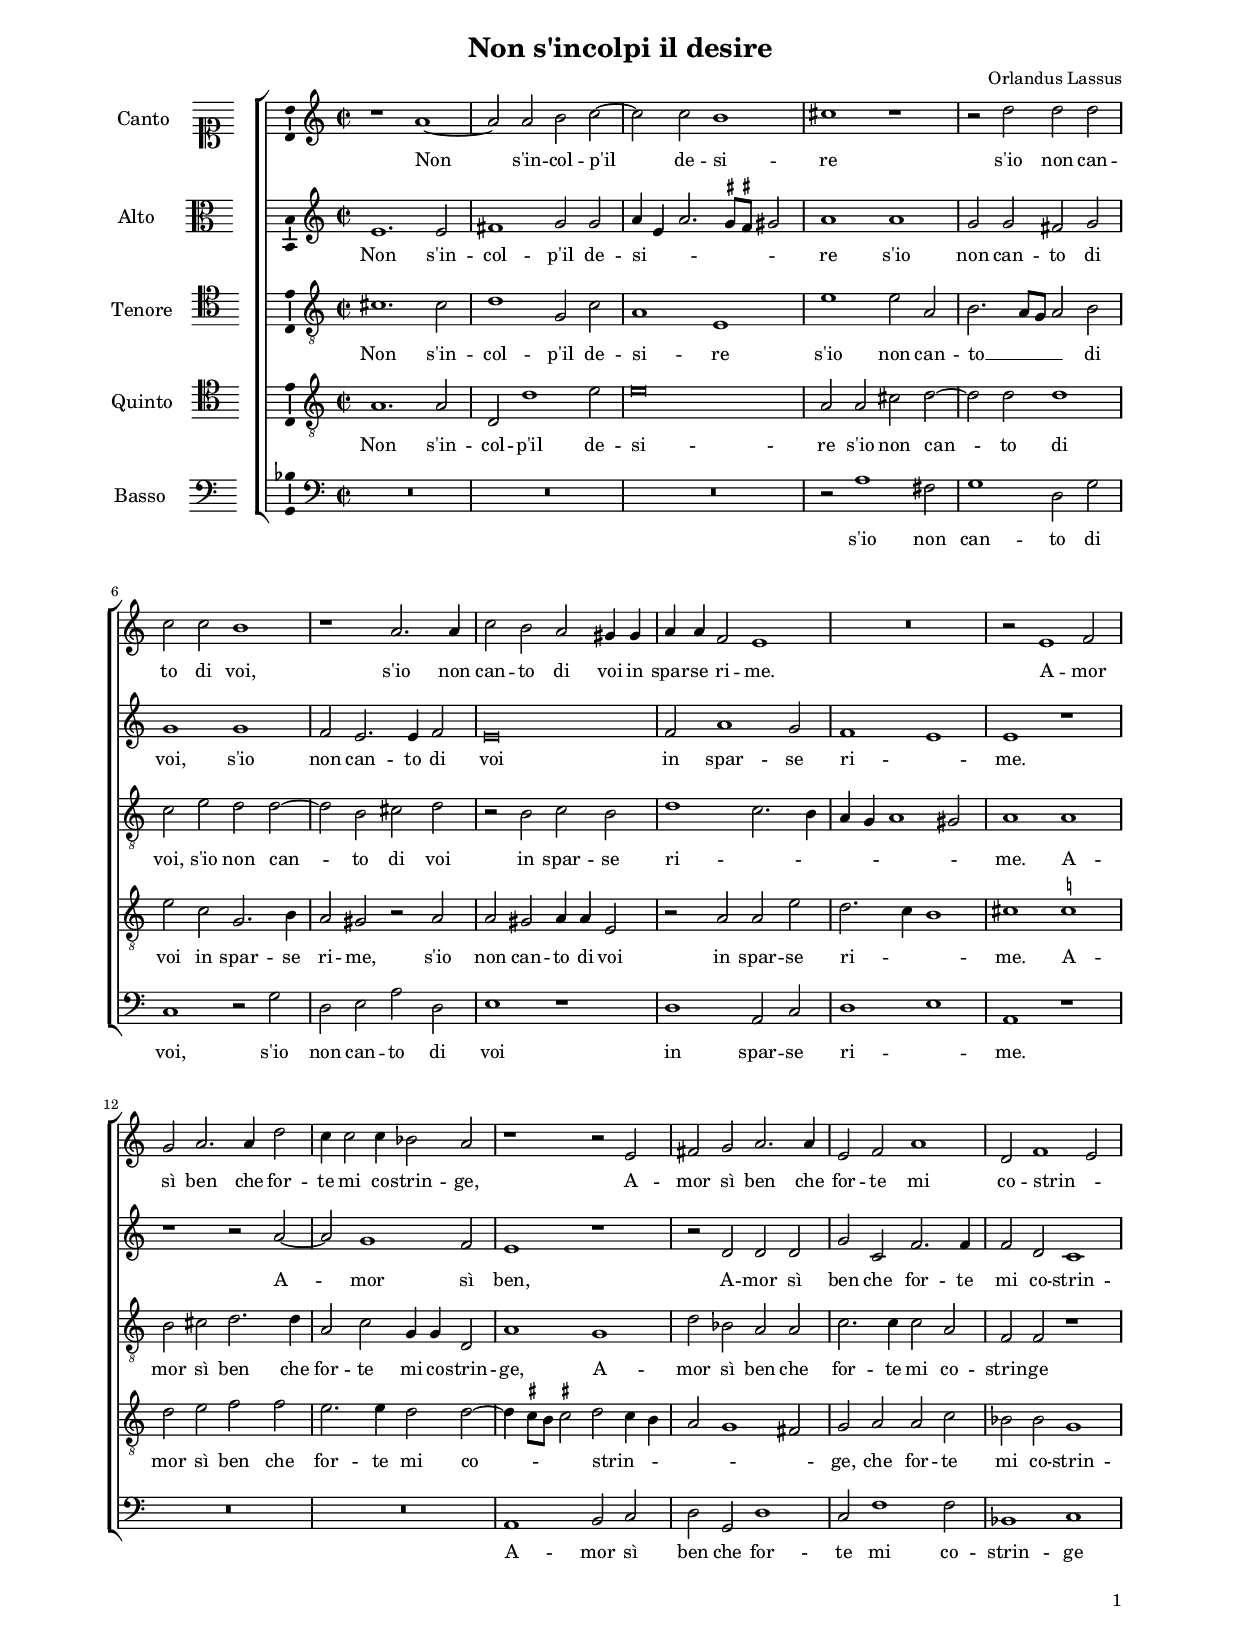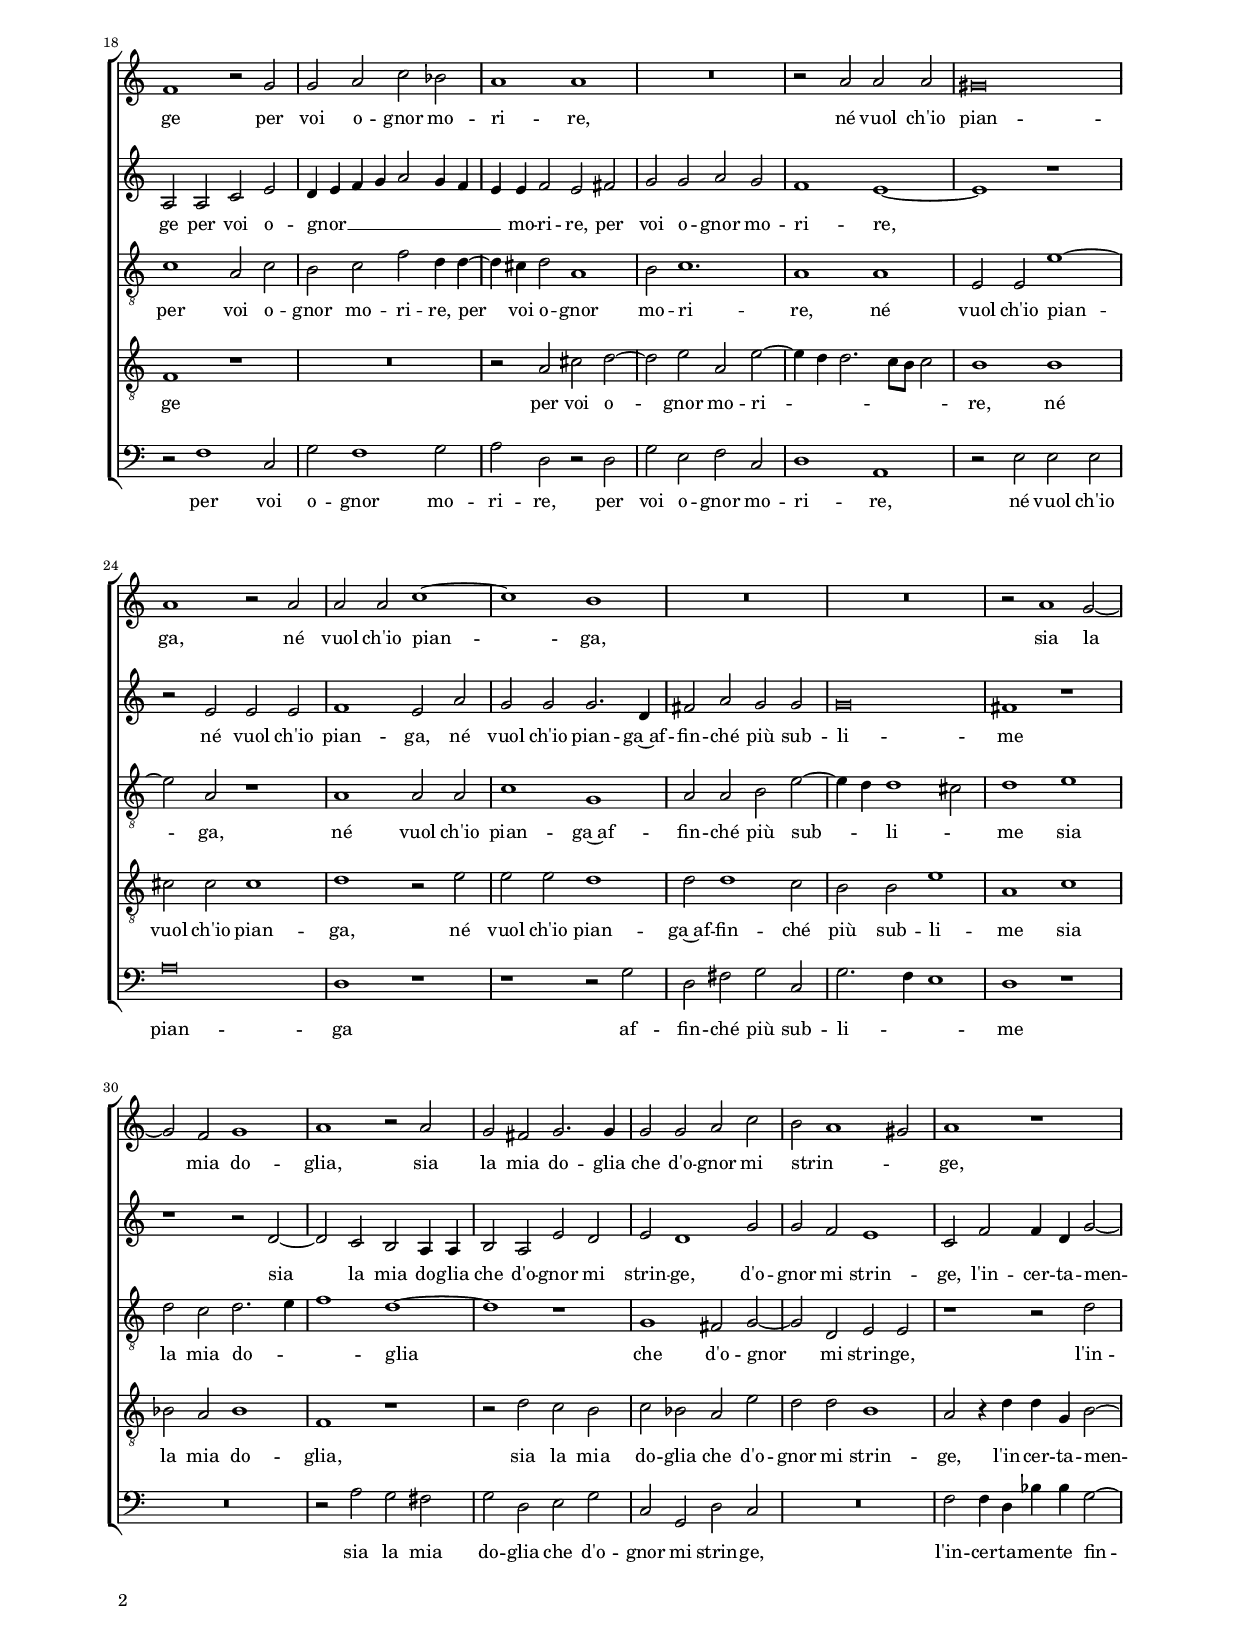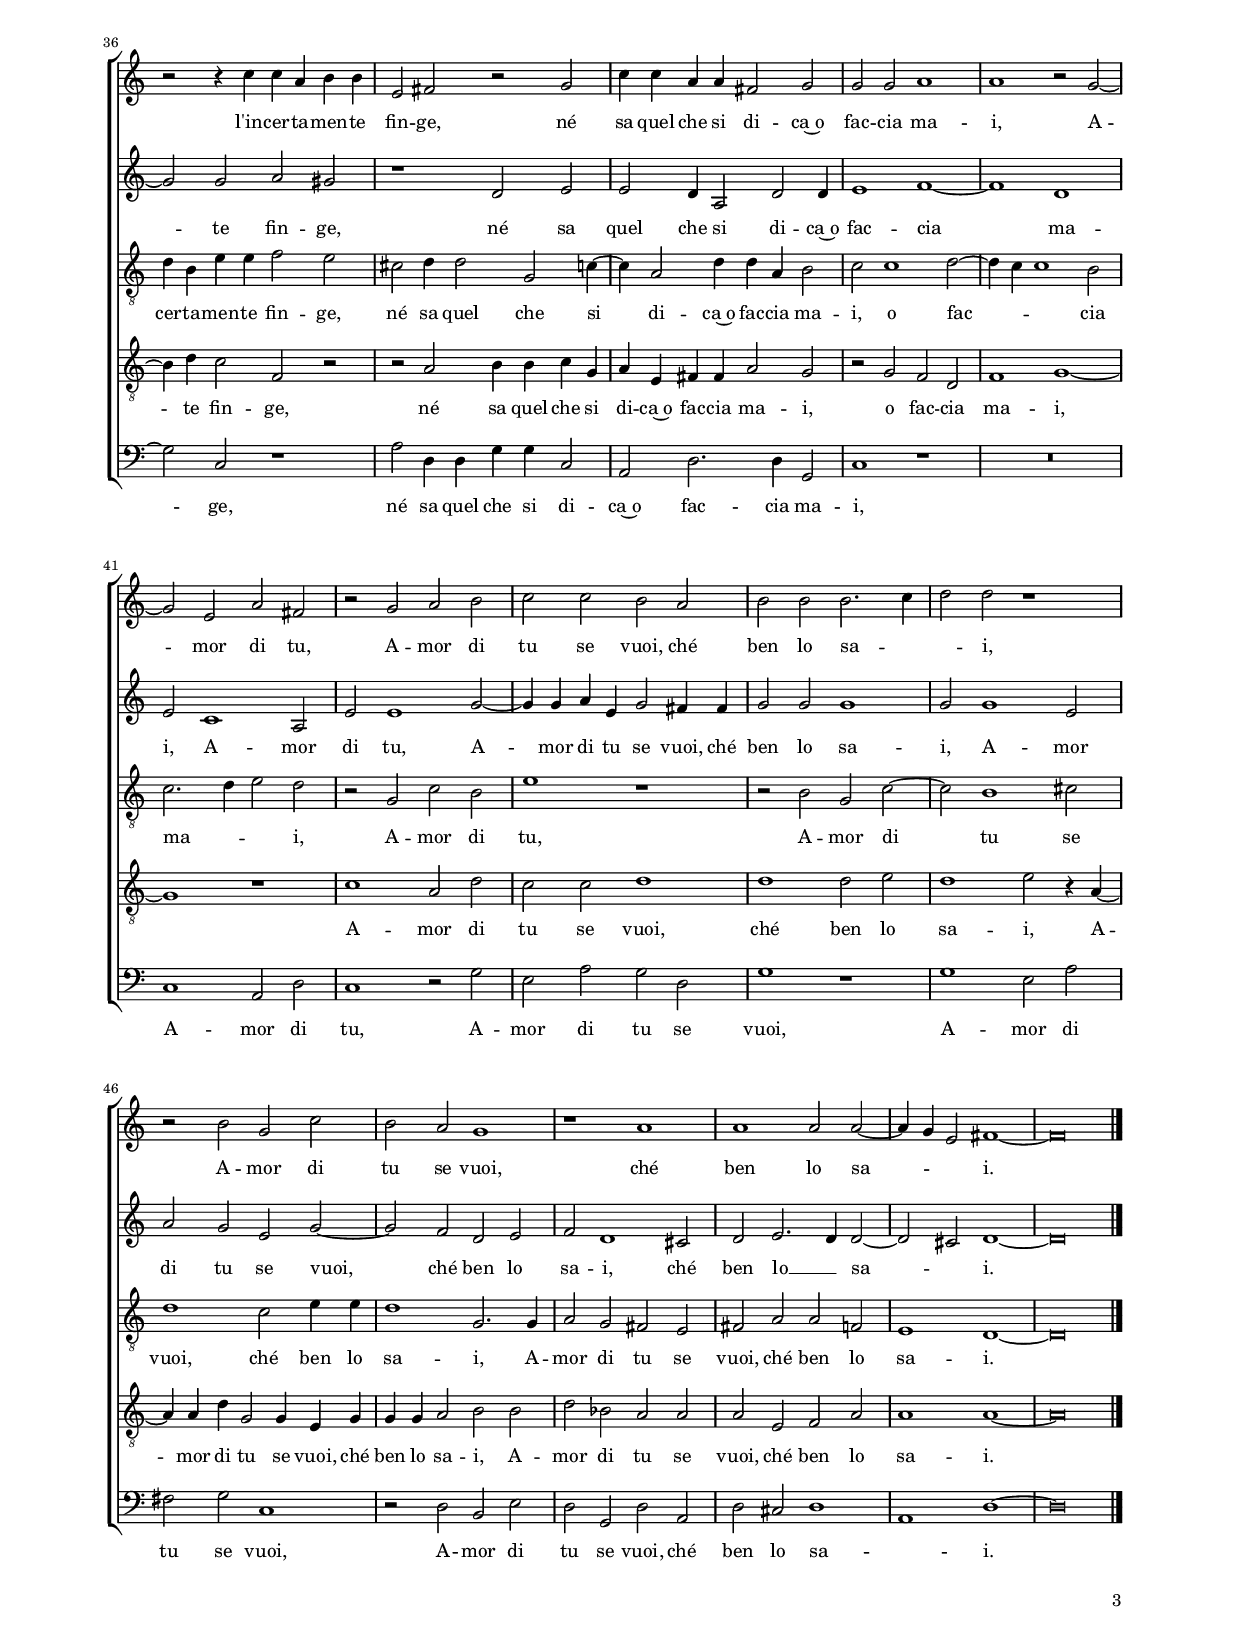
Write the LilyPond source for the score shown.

\header
{
	title="Non s'incolpi il desire"
	composer="Orlandus Lassus"
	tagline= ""
}

\version "2.24.3"
\language deutsch
#(set-global-staff-size 15)
% #(set-default-paper-size "letter")
#(ly:set-option 'point-and-click #f)




	ficta = { \once \set suggestAccidentals = ##t }

	forget = #(define-music-function (music) (ly:music?) #{
		\accidentalStyle forget
		$music
		\accidentalStyle default
		#})

    
    
\paper
	{
	top-margin = 1.8 \cm
	bottom-margin = 1.2 \cm
	left-margin = 2 \cm
	right-margin = 2 \cm
	ragged-bottom = ##f
	ragged-last-bottom = ##f
	print-page-number = ##f
	system-system-spacing = #'((basic-distance . 17) (minimum-distance . 14) (padding . 7) (strechability . 150))
	oddFooterMarkup=\markup   \fill-line { "" \fromproperty #'page:page-number-string }
	evenFooterMarkup=\markup  \fill-line { \fromproperty #'page:page-number-string "" }
	last-bottom-spacing = #'((basic-distance . 12) (minimum-distance . 7) (padding . 4))
	systems-per-page = 3
%   page-count = 3
%	min-systems-per-page = 3
%	print-all-headers = ##t
%	print-first-page-number = ##t
%	first-page-number = 1
	}

	
global = {
	\key c \major
	\time 2/2 \set Score.measureLength = #(ly:make-moment 2/1)
	\set Score.tempoHideNote = ##t
	\tempo 2 = 90
	\skip 1*2*51 \bar "|."
	}
    

incipitcantus = \markup { \score {
	{
	\set Staff.instrumentName = \markup { \fontsize #1 "Canto" }
	\key c \major
	\clef soprano
	s4 \bar ""
	}
	\layout  {
	raggedright = ##t
	indent = 1.6 \cm
	line-width = 2.4\cm
	\context { \Staff \remove Time_signature_engraver }
	\override Staff.Clef.Y-extent = #'(0 . 0)
	}} \hspace #1 }

      
incipitaltus = \markup { \score {
	{
	\set Staff.instrumentName = \markup { \fontsize #1 "Alto" }
	\key c \major
	\clef alto
	s4 \bar ""
	}
	\layout  {
	raggedright = ##t
	indent = 1.6 \cm
	line-width = 2.4\cm
	\context { \Staff \remove Time_signature_engraver }
	\override Staff.Clef.Y-extent = #'(0 . 0)
	}} \hspace #1 }


incipittenor = \markup { \score {
	{
	\set Staff.instrumentName = \markup { \fontsize #1 "Tenore" }
	\key c \major
	\clef tenor
	s4 \bar ""
	}
	\layout  {
	raggedright = ##t
	indent = 1.6 \cm
	line-width = 2.4\cm
	\context { \Staff \remove Time_signature_engraver }
	\override Staff.Clef.Y-extent = #'(0 . 0)
	}} \hspace #1 }
      
      
incipitquintus = \markup { \score {
	{
	\set Staff.instrumentName = \markup { \fontsize #1 "Quinto" }
	\key c \major
	\clef tenor
	s4 \bar ""
	}
	\layout  {
	raggedright = ##t
	indent = 1.6 \cm
	line-width = 2.4\cm
	\context { \Staff \remove Time_signature_engraver }
	\override Staff.Clef.Y-extent = #'(0 . 0)
	}} \hspace #1 }
      
      
incipitbassus = \markup { \score {
	{
	\set Staff.instrumentName = \markup { \fontsize #1 "Basso" }
	\key c \major
	\clef bass
	s4 \bar ""
	}
	\layout  {
	raggedright = ##t
	indent = 1.6 \cm
	line-width = 2.4\cm
	\context { \Staff \remove Time_signature_engraver }
	\override Staff.Clef.Y-extent = #'(0 . 0)
	}} \hspace #1 }


cantus =  \relative c''
	{
	r1 a~
	a2 a h c~
	c2 c h1
	cis1 r
%5
	r2 d d d |
	c2 c h1
	r1 a2. a4
	c2 h a gis4 gis
	a4 a f2 e1
%10
	R\breve |
	r2 e1 f2
	g2 a2. a4 d2
	c4 c2 c4 b2 a
	r1 r2 e
%15
	fis2 g a2. a4 |
	e2 f a1
	d,2 f1 e2
	f1 r2 g
	g2 a c b
%20
	a1 a |
	R\breve
	r2 a a a
	gis\breve
	a1 r2 a
%25
	a2 a c1~ |
	c1 h
	R\breve
	R\breve
	r2 a1 g2~
%30
	g2 f g1 |
	a1 r2 a
	g2 fis g2. g4
	g2 g a c
	h2 a1 gis2
%35
	a1 r |
	r2 r4 c c a h h
	e,2 fis r g
	c4 c a a fis2 g
	g2 g a1
%40
	a1 r2 g~ |
	g2 e a fis 
	r2 g a h
	c2 c h a
	h2 h h2. c4
%45
	d2 d r1 |
	r2 h g c
	h2 a g1
	r1 a
	a1 a2 a~
%50
	a4 g e2 fis1~
	fis\breve |
	}


altus =  \relative c'
	{
	e1. e2
	fis1 g2 g
	a4 e a2. \ficta gis8 \ficta fis gis!2
	a1 a
%5
	g2 g fis g |
	g1 g
	f2 e2. e4 f2
	e\breve
	f2 a1 g2
%10
	f1 e |
	e1 r
	r1 r2 a~
	a2 g1 f2
	e1 r
%15
	r2 d d d |
	g2 c, f2. f4
	f2 d c1
	a2 a c e
	d4 e f g a2 g4 f
%20
	e4 e f2 e2 fis |
	g2 g a g
	f1 e~
	e1 r
	r2 e e e
%25
	f1 e2 a |
	g2 g g2. d4
	fis2 a g g
	g\breve
	fis1 r
%30
	r1 r2 d~ |
	d2 c h a4 a
	h2 a e' d
	e2 d1 g2
	g2 f e1
%35
	c2 f f4 d g2~ |
	g2 g a gis
	r1 d2 e
	e2 d4 a2 d2 d4
	e1 f~
%40
	f1 d |
	e2 c1 a2
	e'2 e1 g2~
	g4 g a e g2 fis4 fis
	g2 g g1
%45
	g2 g1 e2 |
	a2 g e g~
	g2 f d e
	f2 d1 cis2
	d2 e2. d4 d2~
%50
	d2 cis d1~ |
	d\breve |
	}


tenor =  \relative c'
	{
	cis1. cis2
	d1 g,2 c
	a1 e
	e'1 e2 a,
%5
	h2. a8 g a2 h |
	c2 e d d~
	d2 h cis d
	r2 h c h
	d1 c2. h4
%10
	a4 g a1 gis2 |
	a1 a
	h2 cis d2. d4
	a2 c g4 g d2
	a'1 g
%15
	d'2 b a a |
	c2. c4 c2 a
	f2 f r1
	c'1 a2 c
	h2 c f2 d4 d~
%20
	d4 cis d2 a1 |
	h2 c1.
	a1 a
	e2 e e'1~
	e2 a, r1
%25
	a1 a2 a |
	c1 g
	a2 a h e~
	e4 d d1 cis2
	d1 e
%30
	d2 c d2. e4 |
	f1 d~
	d1 r
	g,1 fis2 g~
	g2 d e e
%35
	r1 r2 d' |
	d4 h e e f2 e
	cis2 d4 d2 g,2 c4~
	c4 a2 d4 d a h2
	c2 c1 d2~
%40
	d4 c c1 h2 |
	c2. d4 e2 d
	r2 g, c h
	e1 r
	r2 h g c~
%45
	c2 h1 cis2 |
	d1 c2 e4 e
	d1 g,2. g4
	a2 g fis e
	fis2 a a f
%50
	e1 d~ |
	d\breve |
	}


quintus  =  \relative c'
	{
	a1. a2
	d,2 d'1 e2
	e\breve
	a,2 a cis d~
%5
	d2 d d1 |
	e2 c g2. h4
	a2 gis r a
	a2 gis a4 a e2
	r2 a a e'
%10
	d2. c4 h1 |
	cis1 \ficta c
	d2 e f f
	e2. e4 d2 d~
	d4 \ficta cis8 h \ficta cis!2 d2 \forget c4 h
%15
	a2 g1 fis2 |
	g2 a a c
	b2 b g1
	f1 r
	R\breve
%20
	r2 a cis d~ |
	d2 e a, e'~
	e4 d d2. c8 h c2
	h1 h
	cis2 cis cis1
%25
	d1 r2 e |
	e2 e d1
	d2 d1 c2
	h2 h e1
	a,1 c
%30
	b2 a b1 |
	f1 r
	r2 d' c h
	c2 b a e'
	d2 d h1
%35
	a2 r4 d d g, h2~ |
	h4 d c2 f, r
	r2 a h4 h c g
	a4 e fis fis a2 g
	r2 g f d
%40
	f1 g~ |
	g1 r
	c1 a2 d
	c2 c d1
	d1 d2 e
%45
	d1 e2 r4 a,~ |
	a4 a d g,2 g4 e g
	g4 g a2 h h
	d2 b a a
	a2 e f a
%50
	a1 a~ |
	a\breve |
	}


bassus  =  \relative c
	{
	R\breve
	R\breve
	R\breve
	r2 a'1 fis2
%5
	g1 d2 g |
	c,1 r2 g'
	d2 e a d,
	e1 r
	d1 a2 c
%10
	d1 e |
	a,1 r
	R\breve
	R\breve
	a1 h2 c
%15
	d2 g, d'1 |
	c2 f1 f2
	b,1 c
	r2 f1 c2
	g'2 f1 g2
%20
	a2 d, r d |
	g2 e f c
	d1 a
	r2 e' e e
	a\breve
%25
	d,1 r |
	r1 r2 g
	d2 fis g c,
	g'2. f4 e1
	d1 r
%30
	R\breve |
	r2 a' g fis
	g2 d e g
	c,2 g d' c
	R\breve
%35
	f2 f4 d b' b g2~ |
	g2 c, r1
	a'2 d,4 d g g c,2
	a2 d2. d4 g,2
	c1 r
%40
	R\breve |
	c1 a2 d
	c1 r2 g'
	e2 a g d
	g1 r
%45
	g1 e2 a |
	fis2 g c,1
	r2 d h e
	d2 g, d' a
	d2 cis d1
%50
	a1 d~ |
	d\breve |
	}


lyricscantus = \lyricmode {
	Non s'in -- col -- p'il de -- si -- re
	s'io non can -- to di voi,
	s'io non can -- to di voi in spar -- se ri -- me.
	A -- mor sì ben che for -- te mi co -- strin -- ge,
	A -- mor sì ben che for -- te mi co -- strin -- _ ge
	per voi o -- gnor mo -- ri -- re,
	né vuol ch'io pian -- ga,
	né vuol ch'io pian -- ga,
	sia la mia do -- glia,
	sia la mia do -- glia che d'o -- gnor mi strin -- _ _ ge,
	l'in -- cer -- ta -- men -- te fin -- ge,
	né sa quel che si di -- ca~o fac -- cia ma -- i,
	A -- mor di tu,
	A -- mor di tu
	se vuoi, ché ben lo sa -- _ _ i,
	A -- mor di tu
	se vuoi, ché ben lo sa -- _ _ i.
	}


lyricsaltus = \lyricmode {
	Non s'in -- col -- p'il de -- si -- _ _ _ _ _ re
	s'io non can -- to di voi,
	s'io non can -- to di voi in spar -- se ri -- _ me.
	A -- mor sì ben,
	A -- mor sì ben che for -- te mi co -- strin -- ge
	per voi o -- gnor __ _ _ _ _ _ _ _ mo -- ri -- re,
	per voi o -- gnor mo -- ri -- re,
	né vuol ch'io pian -- ga,
	né vuol ch'io pian -- ga~af -- fin -- ché più sub -- li -- me
	sia la mia do -- glia che d'o -- gnor mi strin -- ge,
	d'o -- gnor mi strin -- ge,
	l'in -- cer -- ta -- men -- te fin -- ge,
	né sa quel che si di -- ca~o fac -- cia ma -- i,
	A -- mor di tu,
	A -- mor di tu
	se vuoi, ché ben lo sa -- i,
	A -- mor di tu
	se vuoi, ché ben lo sa -- i,
	ché ben lo __ _ sa -- _ i.
	}


lyricstenor = \lyricmode {
	Non s'in -- col -- p'il de -- si -- re
	s'io non can -- to __ _ _ _ di voi,
	s'io non can -- to di voi in spar -- se ri -- _ _ _ _ _ _ me.
	A -- mor sì ben che for -- te mi co -- strin -- ge,
	A -- mor sì ben che for -- te mi co -- strin -- ge
	per voi o -- gnor mo -- ri -- re,
	per voi o -- gnor mo -- ri -- re,
	né vuol ch'io pian -- ga,
	né vuol ch'io pian -- ga~af -- fin -- ché più sub -- _ li -- _ me
	sia la mia do -- _ _ glia che d'o -- gnor mi strin -- ge,
	l'in -- cer -- ta -- men -- te fin -- ge,
	né sa quel che si di -- ca~o fac -- cia ma -- i,
	o fac -- _ _ cia ma -- _ _ i,
	A -- mor di tu,
	A -- mor di tu
	se vuoi, ché ben lo sa -- i,
	A -- mor di tu
	se vuoi, ché ben lo sa -- i.
	}


lyricsquintus = \lyricmode {
	Non s'in -- col -- p'il de -- si -- re
	s'io non can -- to di voi in spar -- se ri -- me,
	s'io non can -- to di voi in spar -- se ri -- _ _ me.
	A -- mor sì ben che for -- te mi co -- _ _ _ strin -- _ _ _ _ _ ge,
	che for -- te mi co -- strin -- ge
	per voi o -- gnor mo -- ri -- _ _ _ _ _ re,
	né vuol ch'io pian -- ga,
	né vuol ch'io pian -- ga~af -- fin -- ché più sub -- li -- me
	sia la mia do -- glia,
	sia la mia do -- glia che d'o -- gnor mi strin -- ge,
	l'in -- cer -- ta -- men -- te fin -- ge,
	né sa quel che si di -- ca~o fac -- cia ma -- i,
	o fac -- cia ma -- i,
	A -- mor di tu
	se vuoi, ché ben lo sa -- i,
	A -- mor di tu
	se vuoi, ché ben lo sa -- i,
	A -- mor di tu
	se vuoi, ché ben lo sa -- i.
	}


lyricsbassus = \lyricmode {
	s'io non can -- to di voi,
	s'io non can -- to di voi in spar -- se ri -- _ me.
	A -- mor sì ben che for -- te mi co -- strin -- ge
	per voi o -- gnor mo -- ri -- re,
	per voi o -- gnor mo -- ri -- re,
	né vuol ch'io pian -- ga af -- fin -- ché più sub -- li -- _ _ me
	sia la mia do -- glia che d'o -- gnor mi strin -- ge,
	l'in -- cer -- ta -- men -- te fin -- ge,
	né sa quel che si di -- ca~o fac -- cia ma -- i,
	A -- mor di tu,
	A -- mor di tu se vuoi,
	A -- mor di tu se vuoi,
	A -- mor di tu
	se vuoi, ché ben lo sa -- _ i.
	}


\score
{  
	\transpose c c {
	\new ChoirStaff \with { \override StaffGrouper.staff-staff-spacing.basic-distance = #12 }
	<<

	\new Staff << \global
	\new Voice="v1" {
		\set Staff.instrumentName=\incipitcantus
%		\set Staff.instrumentName= "S"
		\set Staff.midiInstrument = "reed organ"
		\clef violin
		\cantus }
	\new Lyrics \lyricsto "v1" {\lyricscantus }
	>>


	\new Staff << \global
	\new Voice="v2" {
		\set Staff.instrumentName=\incipitaltus
%		\set Staff.instrumentName= "A"
		\set Staff.midiInstrument = "reed organ"
		\clef violin % "G_8"
		\altus}
	\new Lyrics \lyricsto "v2" {\lyricsaltus }
	>>


	\new Staff << \global
	\new Voice="v3" {
		\set Staff.instrumentName=\incipittenor
%		\set Staff.instrumentName= "T"
		\set Staff.midiInstrument = "reed organ"
		\clef "G_8"
		\tenor }
	\new Lyrics \lyricsto "v3" {\lyricstenor }
	>>


	\new Staff << \global
	\new Voice="v5" {
		\set Staff.instrumentName=\incipitquintus
%		\set Staff.instrumentName= "Q"
		\set Staff.midiInstrument = "reed organ"
		\clef "G_8"
		\quintus}
	\new Lyrics \lyricsto "v5" {\lyricsquintus }
	>>


	\new Staff << \global
	\new Voice="v4" {
		\set Staff.instrumentName=\incipitbassus
%		\set Staff.instrumentName= "B"
		\set Staff.midiInstrument = "reed organ"
		\clef bass 
		\bassus }
	\new Lyrics \lyricsto "v4" {\lyricsbassus}
	>>

	>>
	} % transpose

	\layout
	{
	indent = 2.5\cm
	\context { \Lyrics \override VerticalAxisGroup.nonstaff-relatedstaff-spacing.padding = #1.4 }
%	\context { \Lyrics \override LyricText.font-size = #1 }
	\context { \Staff \override TimeSignature.break-visibility = #end-of-line-invisible }
	\context { \Staff \consists Ambitus_engraver }
	\context { \Score \override BarNumber.padding = #2 }
	\context { \Voice \override NoteHead.style = #'baroque }
	}

\midi
	{
	
	}

}


% EOF
